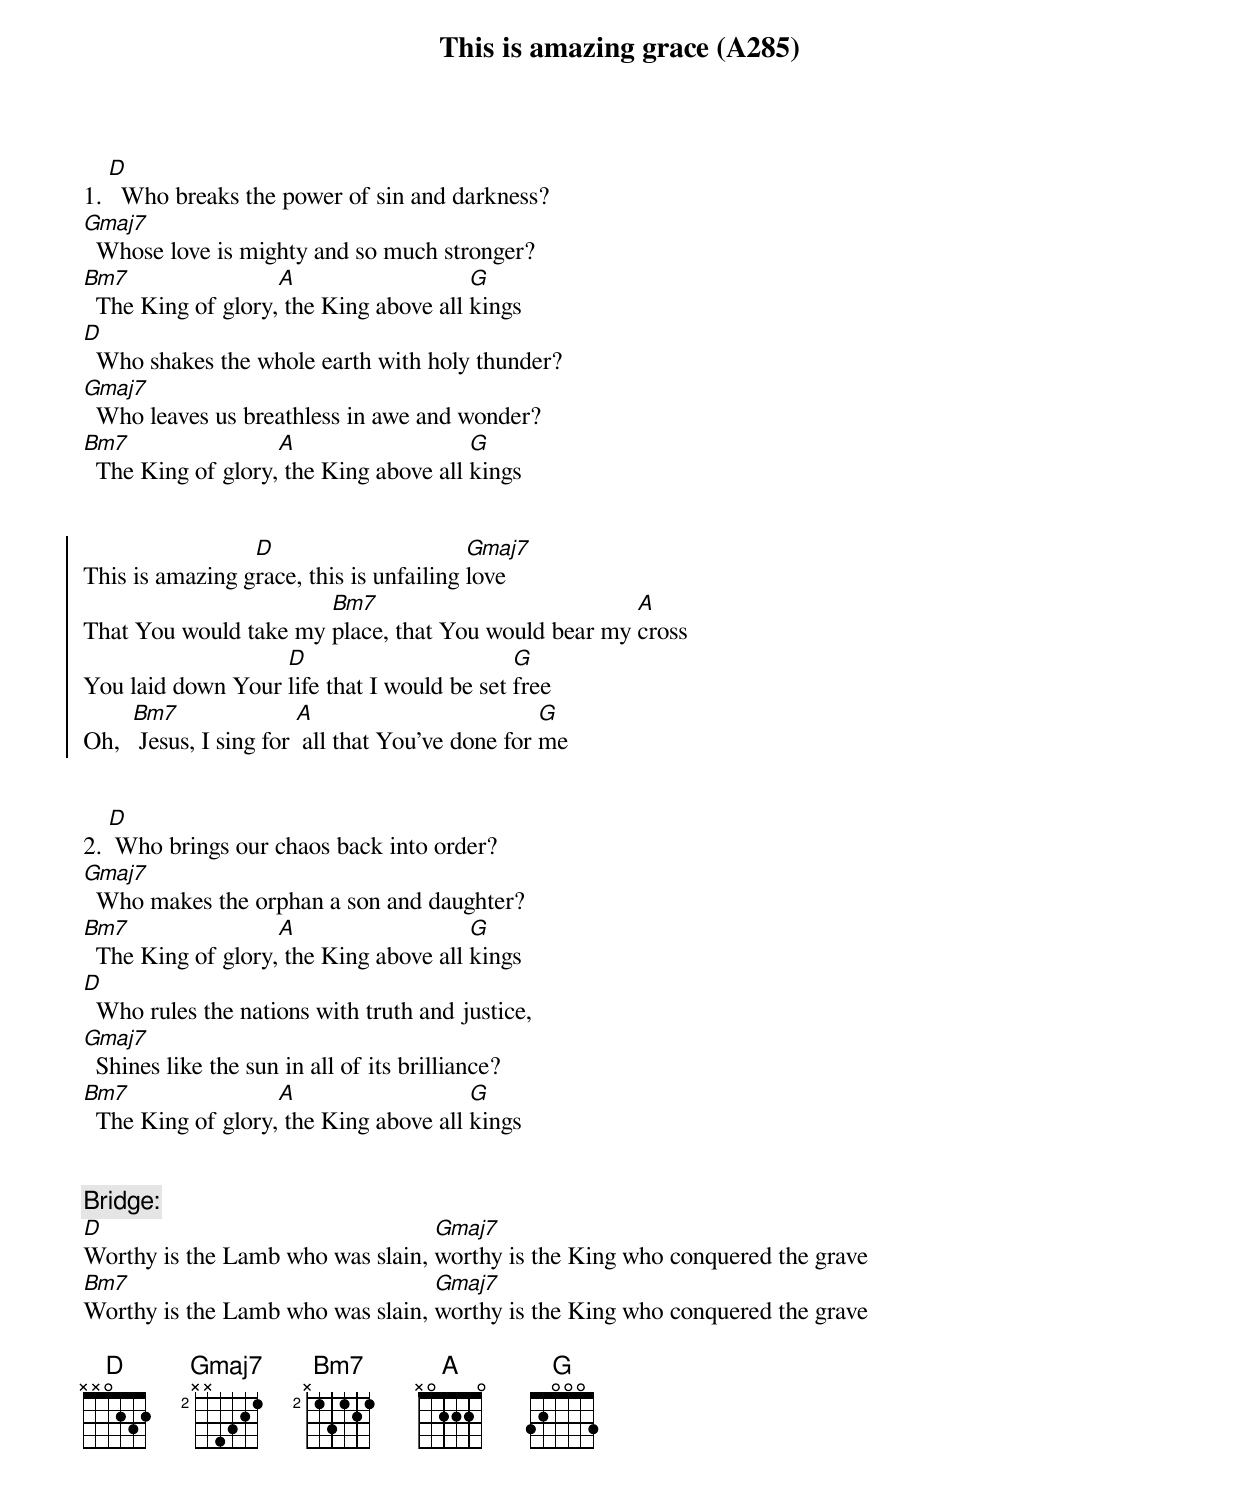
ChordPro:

{title: This is amazing grace (A285)}
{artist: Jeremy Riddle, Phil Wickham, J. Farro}

1. [D]  Who breaks the power of sin and darkness?
[Gmaj7]  Whose love is mighty and so much stronger?
[Bm7]  The King of glory,[A] the King above all [G]kings
[D]  Who shakes the whole earth with holy thunder?
[Gmaj7]  Who leaves us breathless in awe and wonder?
[Bm7]  The King of glory,[A] the King above all [G]kings


{soc}
This is amazing g[D]race, this is unfailing [Gmaj7]love
That You would take my [Bm7]place, that You would bear my [A]cross
You laid down Your [D]life that I would be set [G]free
Oh,  [Bm7] Jesus, I sing for [A] all that You've done for [G]me
{eoc}


2. [D] Who brings our chaos back into order?
[Gmaj7]  Who makes the orphan a son and daughter?
[Bm7]  The King of glory,[A] the King above all [G]kings
[D]  Who rules the nations with truth and justice,
[Gmaj7]  Shines like the sun in all of its brilliance?
[Bm7]  The King of glory,[A] the King above all [G]kings


{comment: Bridge:}
[D]Worthy is the Lamb who was slain, [Gmaj7]worthy is the King who conquered the grave
[Bm7]Worthy is the Lamb who was slain, [Gmaj7]worthy is the King who conquered the grave

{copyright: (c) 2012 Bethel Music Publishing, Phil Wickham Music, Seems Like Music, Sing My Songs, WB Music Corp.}
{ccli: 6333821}
